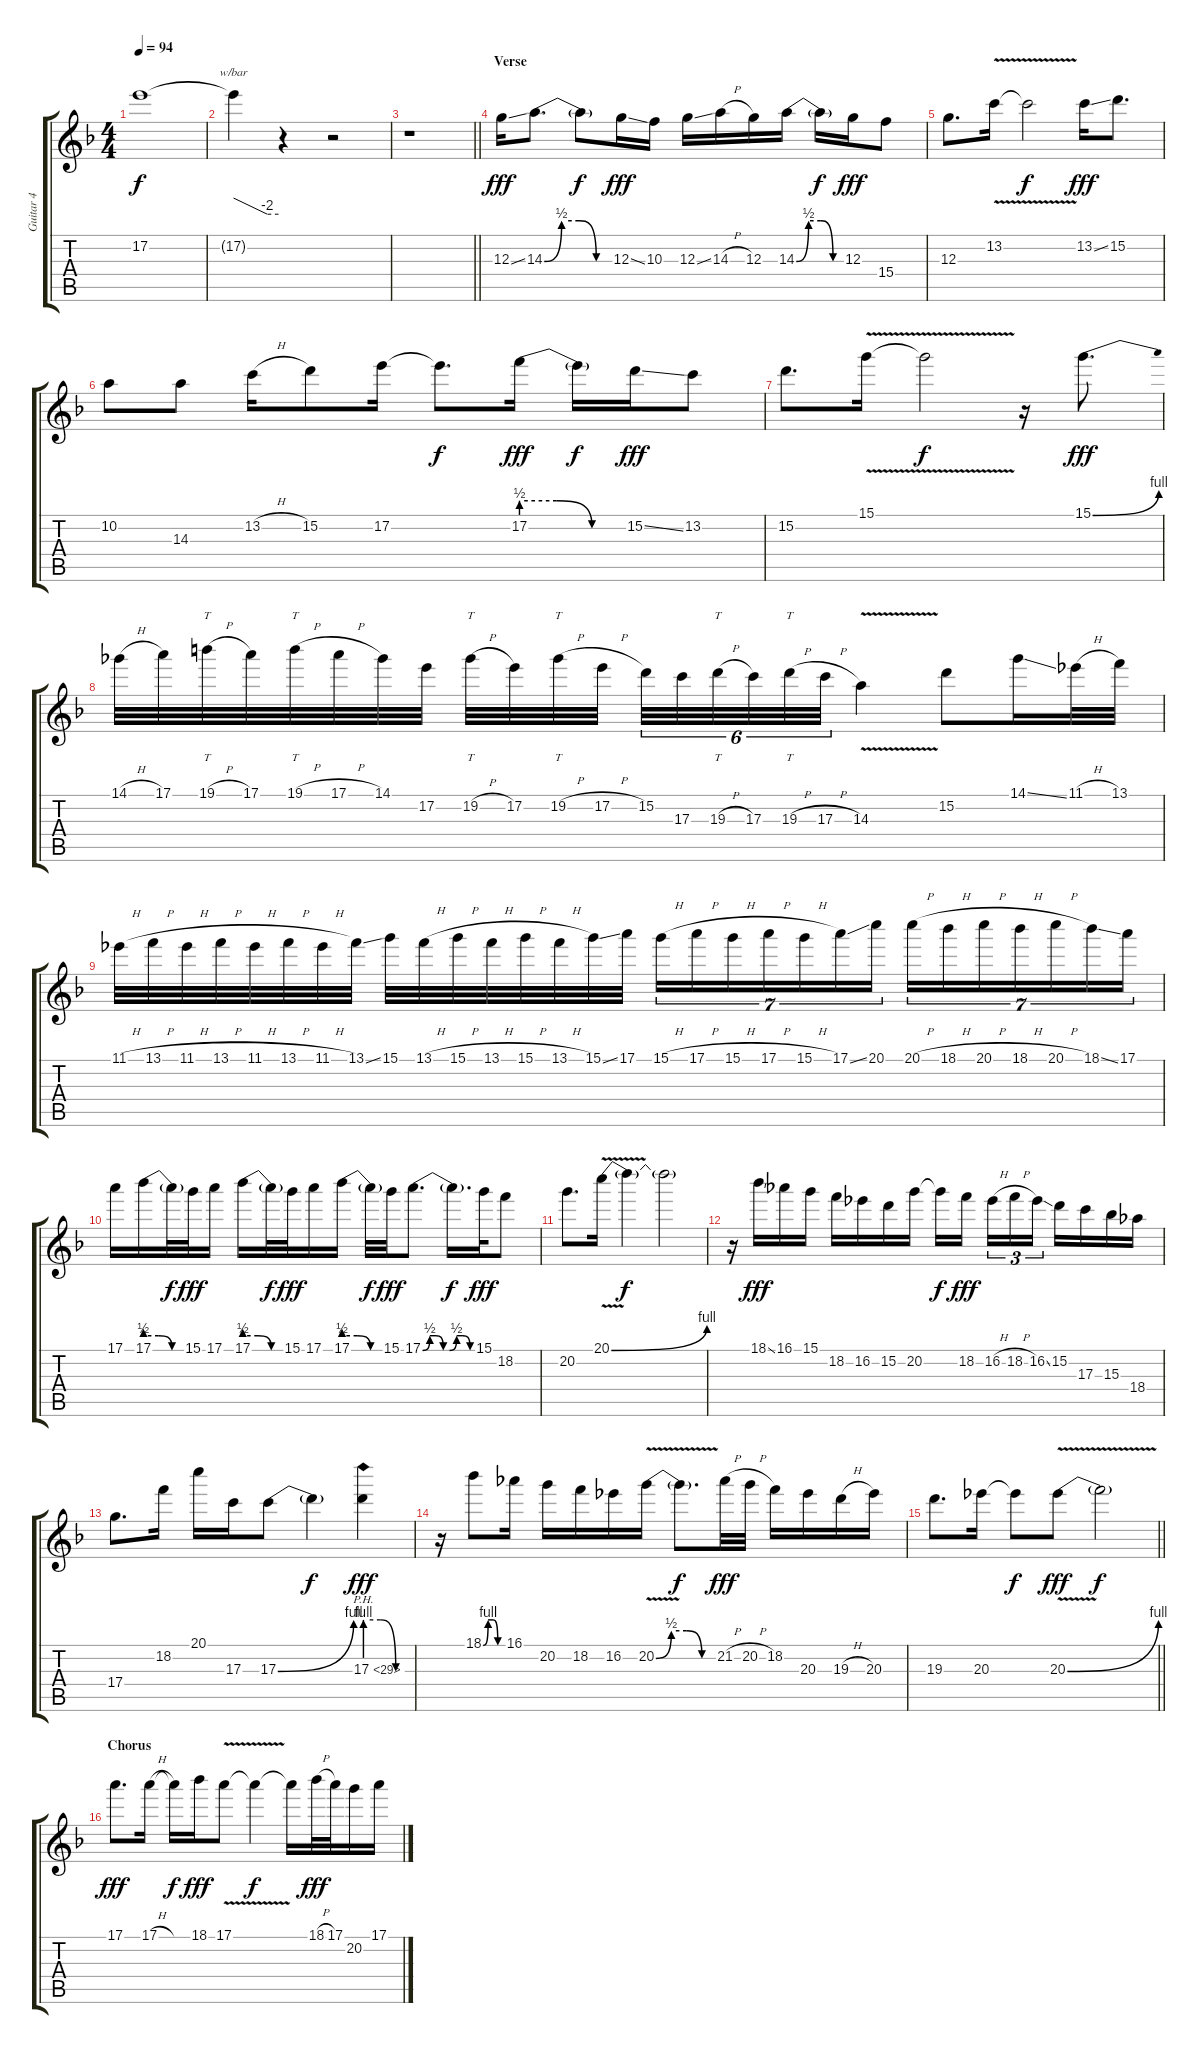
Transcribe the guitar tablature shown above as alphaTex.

\track ("Guitar 4" "Guitar 4") {instrument distortionguitar}
\staff {score tabs}
\tuning (E4 B3 G3 D3 A2 E2) {hide}
\ts (4 4)
\tempo 94
\clef g2
\ks f
17.2{t}.1{dy f} |
17.2{t}.4{tbe (custom default 0 0 45 -8 60 -8)} r.4 r.2 |
\barLineRight lightlight
r.1 |
\section ("" "Verse")
12.3{ss}.16{dy fff} 14.3{be (custom 0 0 15 2 30 2 45 0 60 0)}.8{d} 14.3{t}.8{dy f} 12.3{ss}.16{dy fff} 10.3.16 12.3{ss}.16 14.3{h}.16 12.3.16 14.3{be (custom 0 0 15 2 30 2 45 0 60 0)}.16 14.3{t}.16{dy f} 12.3.16{dy fff} 15.4.8 |
12.3.8{d} 13.2{v}.16 13.2{t}.2{dy f} 13.2{ss}.16{dy fff} 15.2.8{d} |
10.2.8 14.3.8 13.2{h}.16 15.2.8 17.2.16 17.2{t}.8{d dy f} 17.2{be (custom 0 2 20 2 40 0 60 0)}.16{dy fff} 17.2{t}.16{dy f} 15.2{ss}.16{dy fff} 13.2.8 |
15.2.8{d} 15.1{v}.16 15.1{t}.2{dy f} r.16 15.1{be (bend 0 0 60 4)}.8{d dy fff} |
14.1{h}.32 17.1.32 19.1{h}.32{tt} 17.1.32 19.1{h}.32{tt} 17.1{h}.32 14.1.32 17.2.32 19.2{h}.32{tt} 17.2.32 19.2{h}.32{tt} 17.2{h}.32 15.2.32{tu (6 4)} 17.3.32{tu (6 4)} 19.3{h}.32{tt tu (6 4)} 17.3.32{tu (6 4)} 19.3{h}.32{tt tu (6 4)} 17.3{h}.32{tu (6 4)} 14.3{v}.4 15.2.8 14.1{ss}.16 11.1{h}.32 13.1.32 |
11.1{h}.32 13.1{h}.32 11.1{h}.32 13.1{h}.32 11.1{h}.32 13.1{h}.32 11.1{h}.32 13.1{ss}.32 15.1.32 13.1{h}.32 15.1{h}.32 13.1{h}.32 15.1{h}.32 13.1{h}.32 15.1{ss}.32 17.1.32 15.1{h}.16{tu (7 4)} 17.1{h}.16{tu (7 4)} 15.1{h}.16{tu (7 4)} 17.1{h}.16{tu (7 4)} 15.1{h}.16{tu (7 4)} 17.1{ss}.16{tu (7 4)} 20.1.16{tu (7 4)} 20.1{h}.16{tu (7 4)} 18.1{h}.16{tu (7 4)} 20.1{h}.16{tu (7 4)} 18.1{h}.16{tu (7 4)} 20.1{h}.16{tu (7 4)} 18.1{ss}.16{tu (7 4)} 17.1.16{tu (7 4)} |
17.1.16 17.1{be (custom 0 2 20 2 40 0 60 0)}.16 17.1{t}.32{dy f} 15.1.32{dy fff} 17.1.16 17.1{be (custom 0 2 20 2 40 0 60 0)}.16 17.1{t}.32{dy f} 15.1.32{dy fff} 17.1.16 17.1{be (custom 0 2 20 2 40 0 60 0)}.16 17.1{t}.32{dy f} 15.1.32{dy fff} 17.1{be (custom 0 0 8 2 15 2 23 0 30 0 38 2 45 2 53 0 60 0)}.8{d} 17.1{t}.16{d dy f} 15.1.32{dy fff} 18.2.8 |
20.2.8{d} 20.1{be (bend 0 0 60 4) v}.16 20.1{t}.4{dy f} 20.1{t}.2 |
r.16 18.1{ss}.16{dy fff} 16.1.16 15.1.16 18.2.16 16.2.16 15.2.16 20.2.16 20.2{t}.16{dy f} 18.2.16{dy fff} 16.2{h}.16{tu (3 2)} 18.2{h}.16{tu (3 2)} 16.2{ss}.16{tu (3 2)} 15.2.16 17.3.16 15.3.16 18.4.16 |
17.4.8{d} 18.2.16 20.1.16 17.3.16 17.3{be (bend 0 0 60 4)}.8 17.3{t}.4{dy f} 17.3{be (custom 0 4 20 4 40 0 60 0) ph 12}.4{dy fff} |
r.16 18.1{be (custom 0 0 15 4 30 4 45 0 60 0)}.8 16.1.16 20.2.16 18.2.16 16.2.16 20.2{be (custom 0 0 15 2 30 2 45 0 60 0) v}.16 20.2{t}.8{d dy f} 21.2{h}.32{dy fff} 20.2{h}.32 18.2.16 20.3.16 19.3{h}.16 20.3.16 |
\barLineRight lightlight
19.3.8{d} 20.3.16 20.3{t}.8{dy f} 20.3{be (bend 0 0 60 4) v}.8{dy fff} 20.3{t}.2{dy f} |
\section ("" "Chorus")
17.1.8{d dy fff} 17.1{h}.16 17.1{t}.16{dy f} 18.1.16{dy fff} 17.1{v}.8 17.1{t}.4{dy f} 17.1{t}.16 18.1{h}.32{dy fff} 17.1.32 20.2.16 17.1.16
